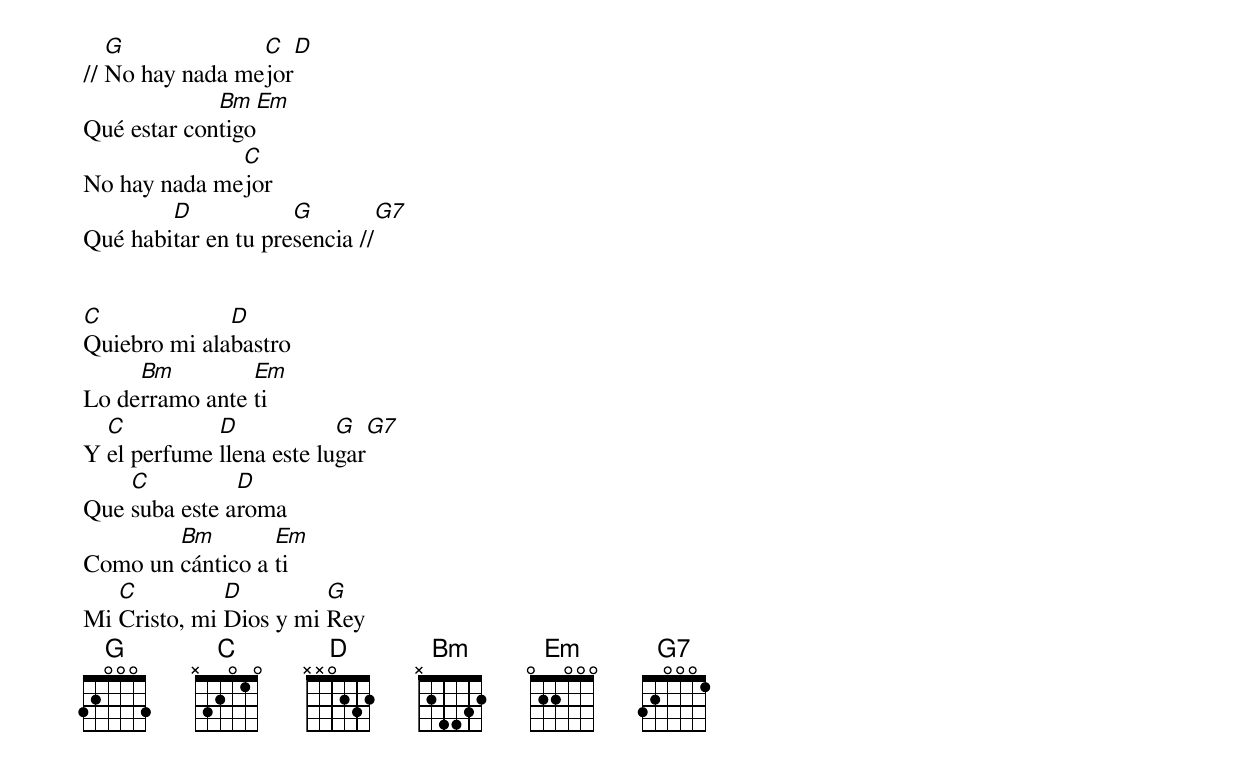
   G             C   D
// No hay nada mejor
             Bm   Em
Qué estar contigo
              C
No hay nada mejor
        D            G         G7
Qué habitar en tu presencia //


C             D
Quiebro mi alabastro
     Bm         Em
Lo derramo ante ti
  C          D            G    G7
Y el perfume llena este lugar
    C          D
Que suba este aroma
        Bm        Em
Como un cántico a ti
   C          D         G
Mi Cristo, mi Dios y mi Rey
